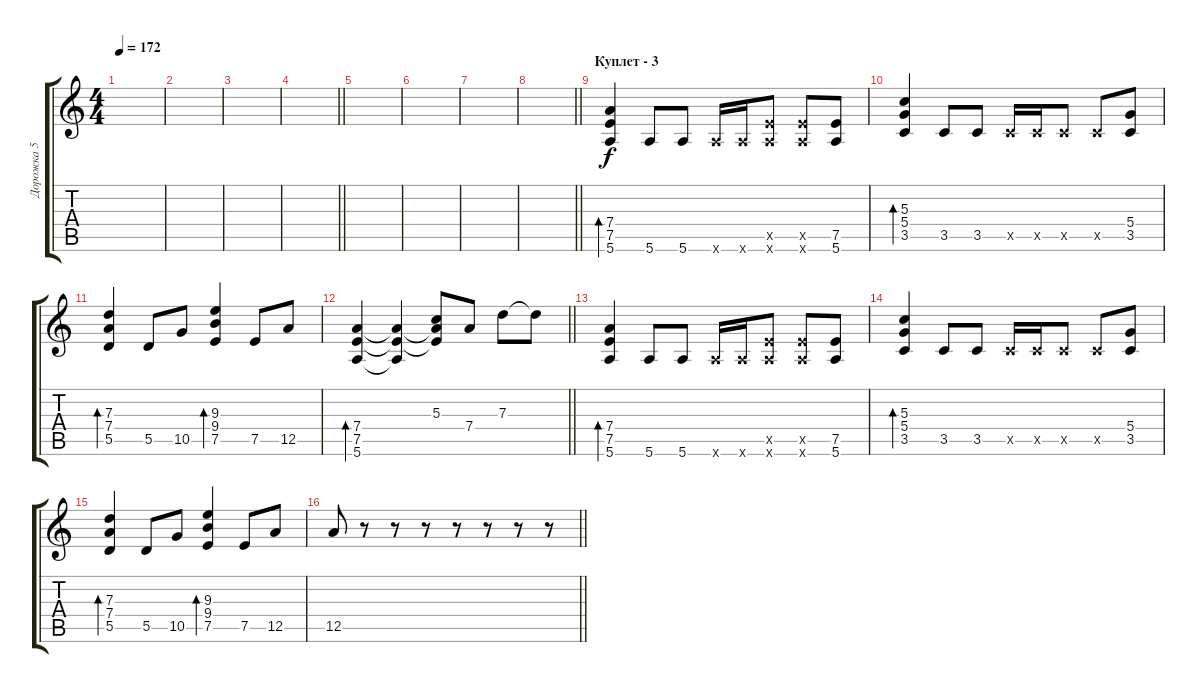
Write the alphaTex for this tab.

\track ("Дорожка 5" "Дорожка 5") {instrument electricguitarclean}
\staff {score tabs}
\tuning (E4 B3 G3 D3 A2 E2) {hide}
\ts (4 4)
\tempo 172
\clef g2
\ks c
|
|
|
\barLineRight lightlight
|
|
|
|
\barLineRight lightlight
|
\section ("" "Куплет - 3")
(7.4 7.5 5.6).4{bd 240} 5.6.8 5.6.8 5.6{x}.16 5.6{x}.16 (7.5{x} 5.6{x}).8 (7.5{x} 5.6{x}).8 (7.5 5.6).8 |
(5.3 5.4 3.5).4{bd 240} 3.5.8 3.5.8 3.5{x}.16 3.5{x}.16 3.5{x}.8 3.5{x}.8 (5.4 3.5).8 |
(7.3 7.4 5.5).4{bd 480} 5.5.8 10.5.8 (9.3 9.4 7.5).4{bd 480} 7.5.8 12.5.8 |
\barLineRight lightlight
(7.4 7.5 5.6).4{bd 480} (7.4{t} 7.5{t} 5.6{t}).4 (5.3 7.4{t} 7.5{t}).8 7.4.8 7.3.8 7.3{t}.8 |
(7.4 7.5 5.6).4{bd 240} 5.6.8 5.6.8 5.6{x}.16 5.6{x}.16 (7.5{x} 5.6{x}).8 (7.5{x} 5.6{x}).8 (7.5 5.6).8 |
(5.3 5.4 3.5).4{bd 240} 3.5.8 3.5.8 3.5{x}.16 3.5{x}.16 3.5{x}.8 3.5{x}.8 (5.4 3.5).8 |
(7.3 7.4 5.5).4{bd 480} 5.5.8 10.5.8 (9.3 9.4 7.5).4{bd 480} 7.5.8 12.5.8 |
\barLineRight lightlight
12.5.8 r.8 r.8 r.8 r.8 r.8 r.8 r.8
